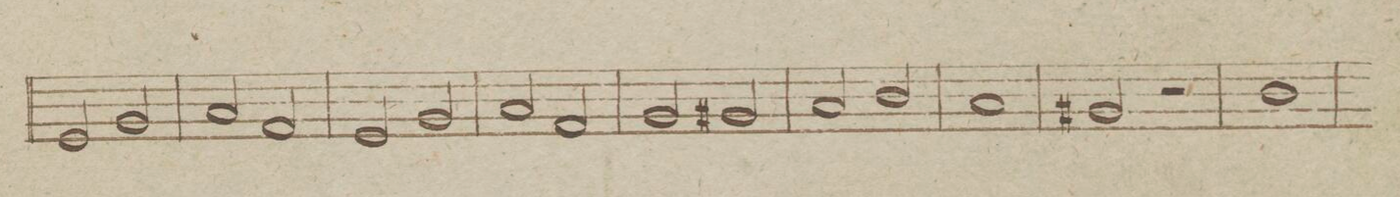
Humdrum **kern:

**kern	**dynam
*I"Clarinetto Secondo in B	*
*clefG2	*
*k[b-e-]	*
*met(c|)	*
*M2/2	*
2d/	.
2f/	.
=18	=18
2g/	.
2e-/	.
=19	=19
2d/	.
2f/	.
=20	=20
2g/	.
2e-/	.
=21	=21
2f/	.
2f#X/	.
=22	=22
2g/	.
2a/	.
=23	=23
1g	.
=24	=24
2f#X/	.
2r	.
=25	=25
1a	.
=26	=26
*-	*-
